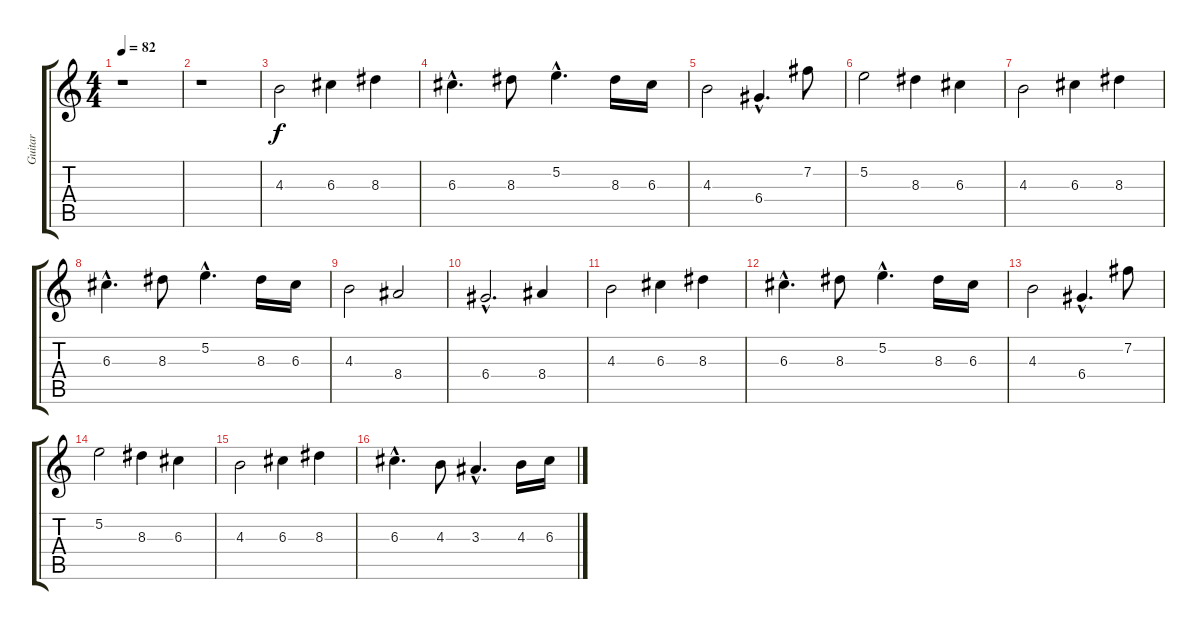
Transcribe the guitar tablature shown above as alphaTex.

\track ("Guitar" "Guitar") {instrument distortionguitar}
\staff {score tabs}
\tuning (E4 B3 G3 D3 A2 E2) {hide}
\ts (4 4)
\tempo 82
\clef g2
\ks c
r.1{dy f} |
r.1 |
4.3.2{volume 16 instrument distortionguitar} 6.3.4 8.3.4 |
6.3{hac}.4{d} 8.3.8 5.2{hac}.4{d} 8.3.16 6.3.16 |
4.3.2 6.4{hac}.4{d} 7.2.8 |
5.2.2 8.3.4 6.3.4 |
4.3.2 6.3.4 8.3.4 |
6.3{hac}.4{d} 8.3.8 5.2{hac}.4{d} 8.3.16 6.3.16 |
4.3.2 8.4.2 |
6.4{hac}.2{d} 8.4.4 |
4.3.2 6.3.4 8.3.4 |
6.3{hac}.4{d} 8.3.8 5.2{hac}.4{d} 8.3.16 6.3.16 |
4.3.2 6.4{hac}.4{d} 7.2.8 |
5.2.2 8.3.4 6.3.4 |
4.3.2 6.3.4 8.3.4 |
6.3{hac}.4{d} 4.3.8 3.3{hac}.4{d} 4.3.16 6.3.16
